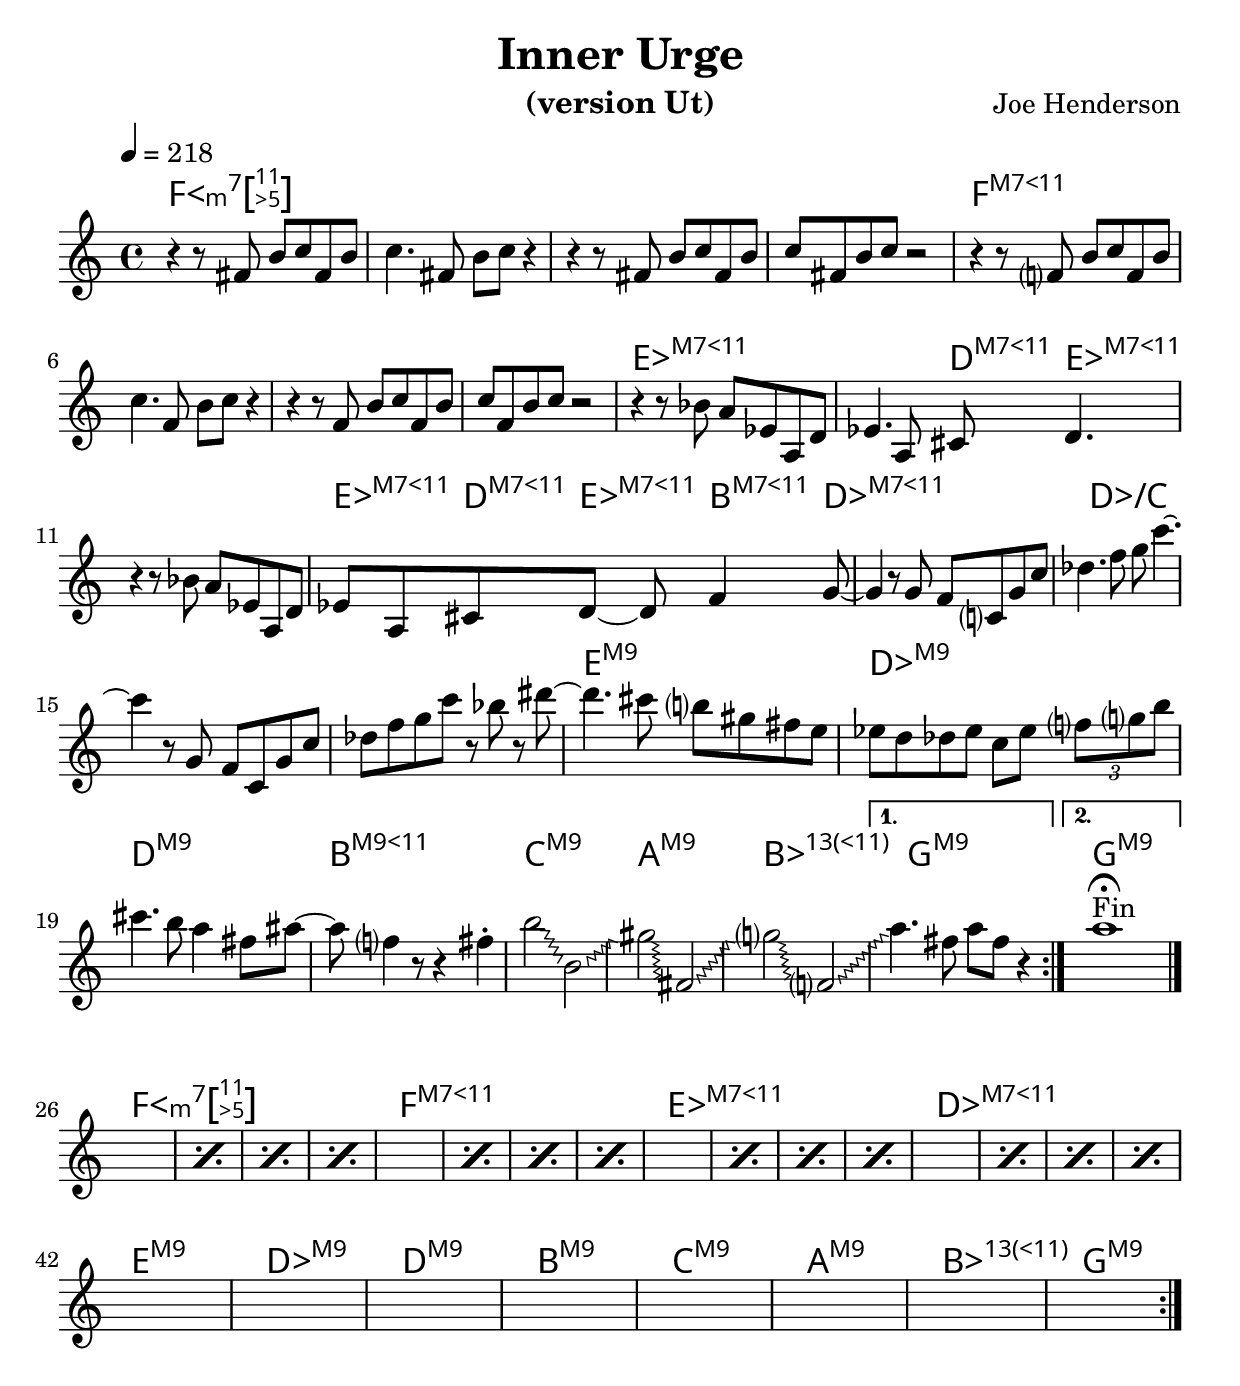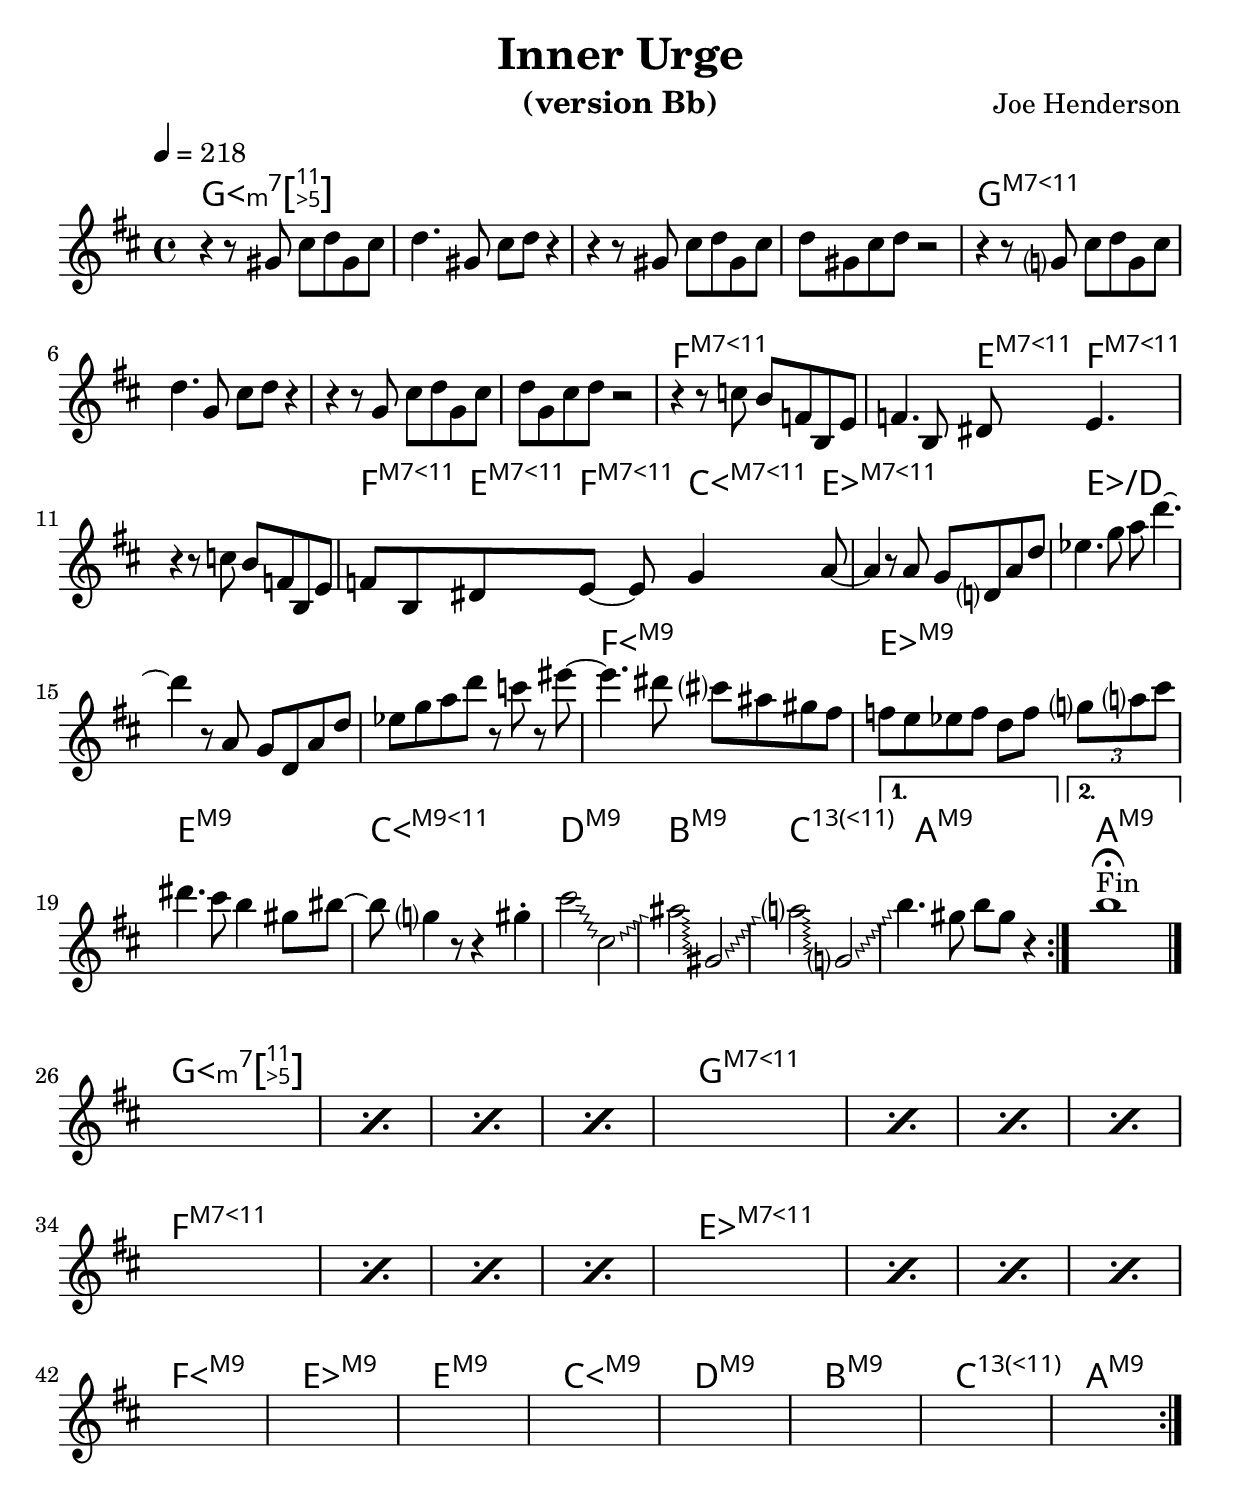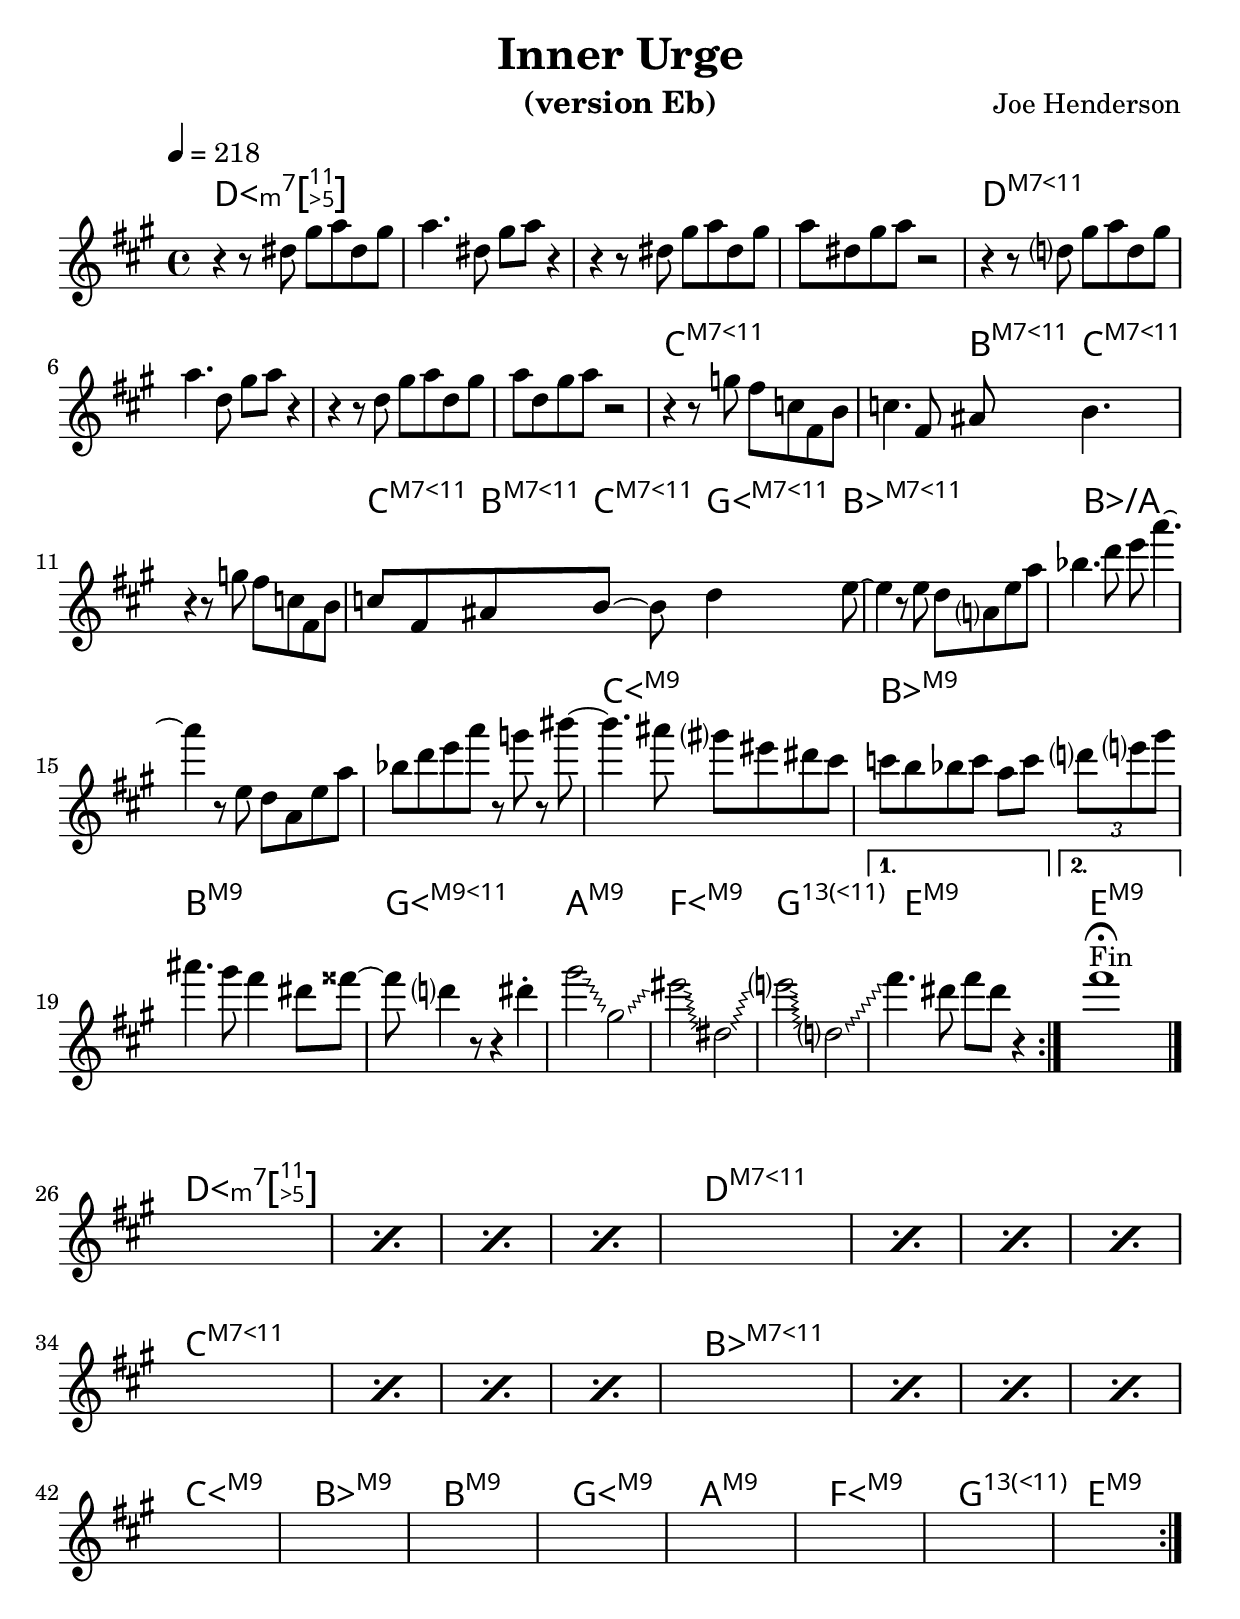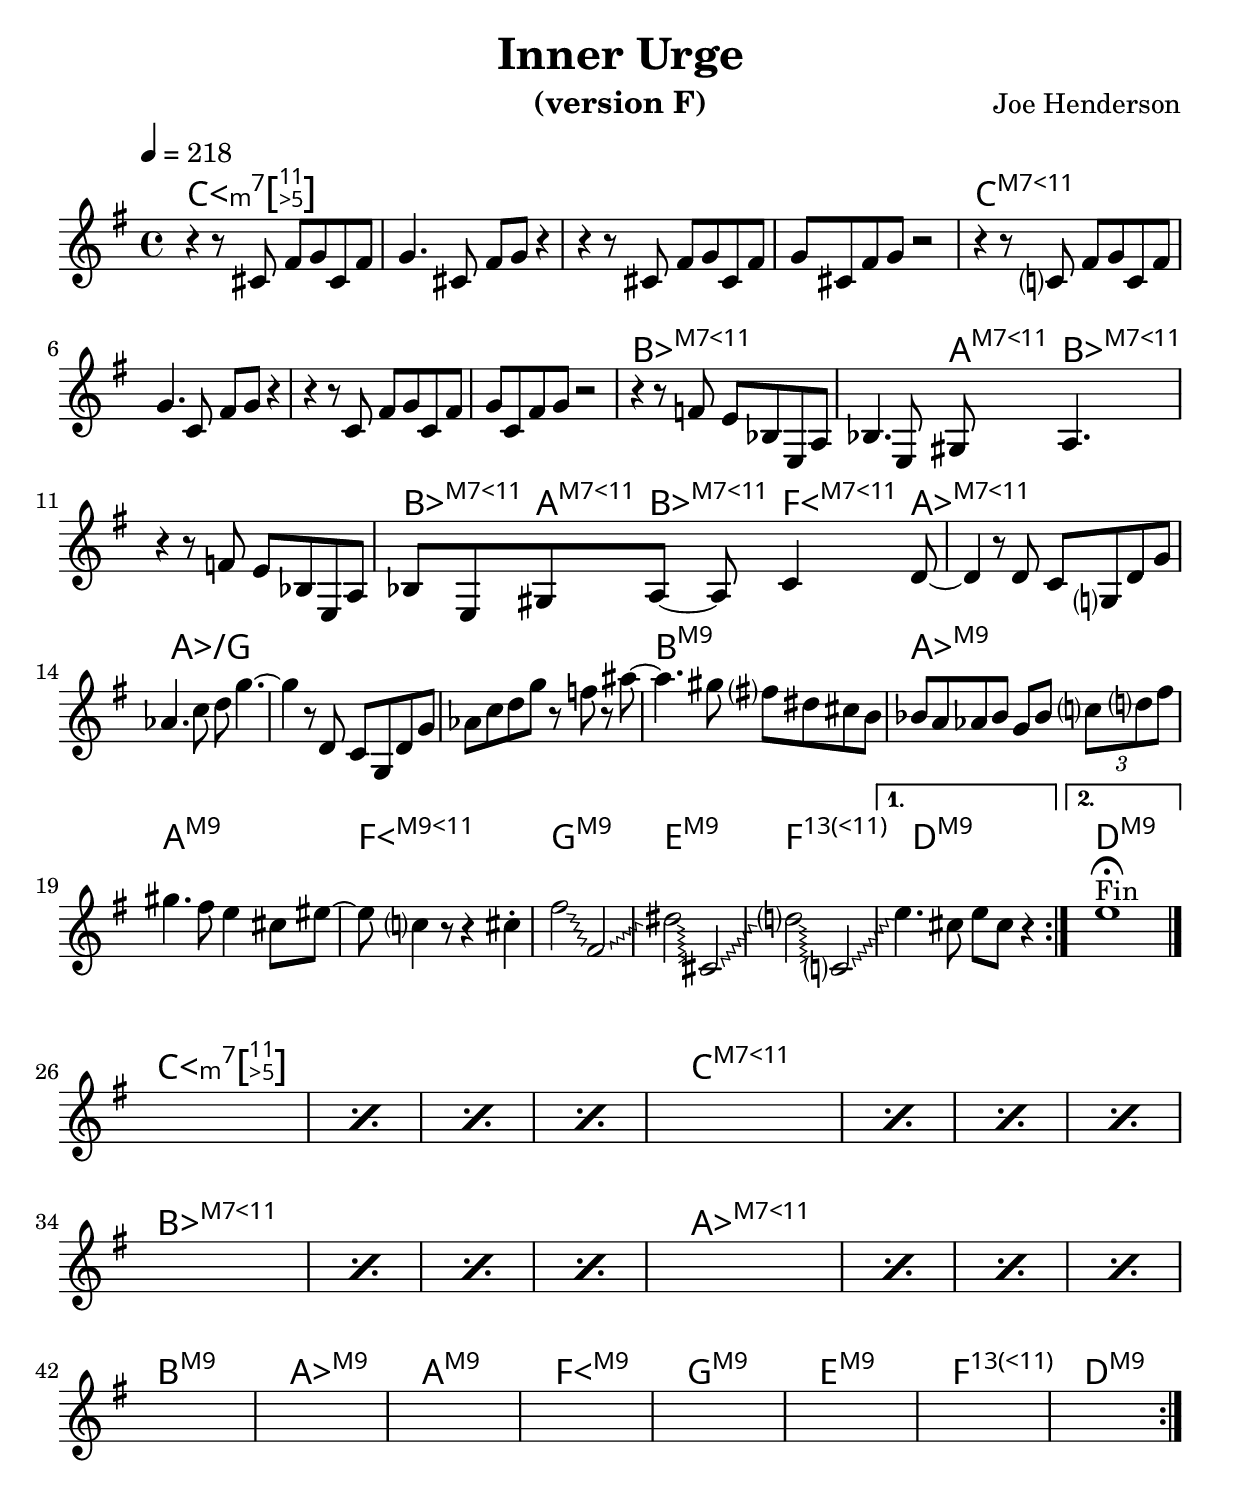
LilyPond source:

% Created on Mon Sep 20 15:23:38 CEST 2010
\version "2.22.0"

#(set-global-staff-size 24)
#(set-default-paper-size "a4")

\include "utils/AccordsJazzDefs.ly"

\paper { indent = 0\cm} 

\header {
	title = "Inner Urge" 
 	composer = "Joe Henderson"
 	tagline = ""

}


accords = \chords {
	\repeat volta 2 {
	fis1:m7.5-.11 s s s
	f:maj7.11+ s s s
	es:maj7.11+ s2 d8:maj7.11+ es1:maj7.11+ s4.
	es4:maj7.11+ d8:maj7.11+ es4:maj7.11+ b:maj7.11+ des1:maj7.11+ s4
	des1:^5/c s2.. s1
	e:maj9 des:maj9 d:maj9 b:maj9.11+
	c:maj9 a:maj9 bes:13.11+}
	\alternative {{s8 g2.:maj9 s8}{g1:maj9}}
	\repeat volta 2 {
	fis1:m7.5-.11 s s s
	f:maj7.11+ s s s
	es:maj7.11+ s s s
	des:maj7.11+ s s s
	e:maj9 des:maj9 d:maj9 b:maj9
	c:maj9 a:maj9 bes:13.11+ g:maj9}
%	c1:m7.5+.9+ % un accord
%	es:m7 % un deuxiÃ¨me
}

theme = \new Staff {
	\time 4/4
	\tempo 4 = 218 
	\set Staff.midiInstrument = "trumpet"
	\key c \major
	\clef treble
	\accidentalStyle modern-cautionary
	\relative c' { 	
 % Type notes here 
\compressEmptyMeasures
%\set Timing.beamExceptions = #'()
\repeat volta 2 {
r4 r8 fis b c fis, b c4. fis,8 b c r4
r4 r8 fis, b c fis, b c fis, b c r2
r4 r8 f, b c f, b c4. f,8 b c r4
r4 r8 f, b c f, b c f, b c r2
r4 r8 bes a es a, d es4. a,8 cis d4.
r4 r8 bes' a es a, d es a, cis d~ d f4 g8~
g4 r8 g f c g' c des4. f8 g c4.~
c4 r8 g, f c g' c des f g c r bes r dis~
dis4. cis8 b gis fis e es d des es c es \tuplet 3/2 {f g b}
cis4. b8 a4 fis8 ais8~ ais f4 r8 r4 fis-.
\override Glissando.style = #'zigzag
	b2\glissando b,\glissando gis'\glissando fis,\glissando g'\glissando f,\glissando}
\alternative {{a'4. fis8 a fis r4}{a1\fermata^"Fin"}}\bar "|."
%c4^\markup{Essai} cis c cis
%\mark \markup {\musicglyph "scripts.coda" }
%c cis c c 
\break
\mark \markup { \column % vspace avant solos si besoin
  { " " 
    " " 
    " "
  " "
  " "}
 } 
 \repeat volta 2 {\repeat percent 4 {s1} \repeat percent 4 {s1} \repeat percent 4 {s1} \repeat percent 4 {s1}\break  s1 s s s s1 s s s}
 % c c c c c c c c
	}
}

\include "utils/books.ly"